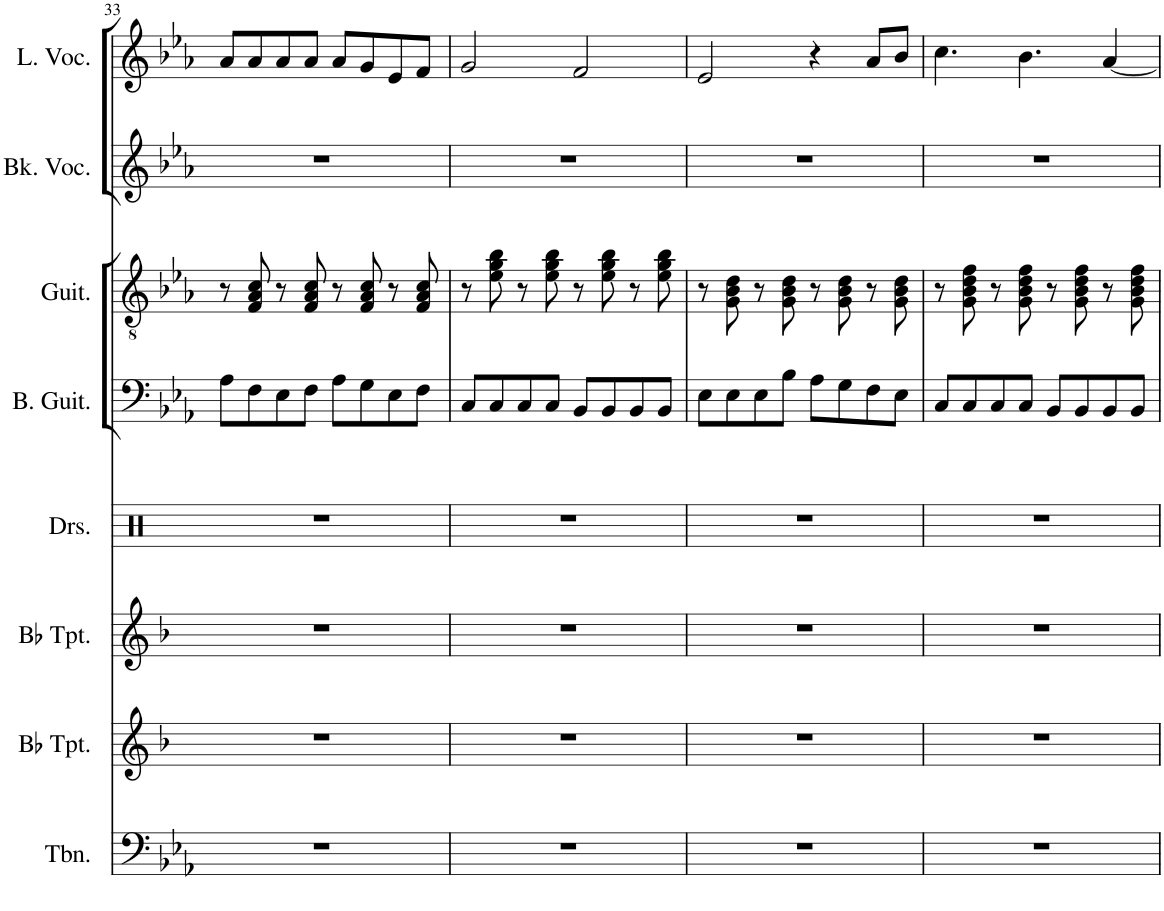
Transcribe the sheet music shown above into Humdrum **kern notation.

**kern	**kern	**kern	**kern	**kern	**kern	**kern	**kern
*part8	*part7	*part6	*part5	*part4	*part3	*part2	*part1
*staff8	*staff7	*staff6	*staff5	*staff4	*staff3	*staff2	*staff1
*I"Trombone	*I"Bb Trumpet	*I"Bb Trumpet	*I"Drumset	*I"Bass Guitar	*I"Acoustic Guitar	*I"Backing Vocals	*I"Lead Vocals
*I'Tbn.	*I'Bb Tpt.	*I'Bb Tpt.	*I'Drs.	*I'B. Guit.	*I'Guit.	*I'Bk. Voc.	*I'L. Voc.
!!LO:PB:g=z
*clefF4	*clefG2	*clefG2	*clefX	*clefF4	*clefGv2	*clefG2	*clefG2
*	*Trd1c2	*Trd1c2	*	*Trd7c12	*	*	*
*k[b-e-a-]	*k[b-]	*k[b-]	*k[]	*k[b-e-a-]	*k[b-e-a-]	*k[b-e-a-]	*k[b-e-a-]
*M4/4	*M4/4	*M4/4	*M4/4	*M4/4	*M4/4	*M4/4	*M4/4
=33	=33	=33	=33	=33	=33	=33	=33
1r	1r	1r	1r	8A-\L	8r	1r	8a-/L
.	.	.	.	8F\	8F/ 8A-/ 8c/	.	8a-/
.	.	.	.	8E-\	8r	.	8a-/
.	.	.	.	8F\J	8F/ 8A-/ 8c/	.	8a-/J
.	.	.	.	8A-\L	8r	.	8a-/L
.	.	.	.	8G\	8F/ 8A-/ 8c/	.	8g/
.	.	.	.	8E-\	8r	.	8e-/
.	.	.	.	8F\J	8F/ 8A-/ 8c/	.	8f/J
=34	=34	=34	=34	=34	=34	=34	=34
1r	1r	1r	1r	8C/L	8r	1r	2g/
.	.	.	.	8C/	8e-\ 8g\ 8b-\	.	.
.	.	.	.	8C/	8r	.	.
.	.	.	.	8C/J	8e-\ 8g\ 8b-\	.	.
.	.	.	.	8BB-/L	8r	.	2f/
.	.	.	.	8BB-/	8e-\ 8g\ 8b-\	.	.
.	.	.	.	8BB-/	8r	.	.
.	.	.	.	8BB-/J	8e-\ 8g\ 8b-\	.	.
=35	=35	=35	=35	=35	=35	=35	=35
1r	1r	1r	1r	8E-\L	8r	1r	2e-/
.	.	.	.	8E-\	8G\ 8B-\ 8d\	.	.
.	.	.	.	8E-\	8r	.	.
.	.	.	.	8B-\J	8G\ 8B-\ 8d\	.	.
.	.	.	.	8A-\L	8r	.	4r
.	.	.	.	8G\	8G\ 8B-\ 8d\	.	.
.	.	.	.	8F\	8r	.	8a-/L
.	.	.	.	8E-\J	8G\ 8B-\ 8d\	.	8b-/J
=36	=36	=36	=36	=36	=36	=36	=36
1r	1r	1r	1r	8C/L	8r	1r	4.cc\
.	.	.	.	8C/	8G\ 8B-\ 8d\ 8f\	.	.
.	.	.	.	8C/	8r	.	.
.	.	.	.	8C/J	8G\ 8B-\ 8d\ 8f\	.	4.b-\
.	.	.	.	8BB-/L	8r	.	.
.	.	.	.	8BB-/	8G\ 8B-\ 8d\ 8f\	.	.
.	.	.	.	8AA-/	8r	.	[4a-/
.	.	.	.	8BB-/J	8G\ 8B-\ 8d\ 8f\	.	.
=	=	=	=	=	=	=	=
*-	*-	*-	*-	*-	*-	*-	*-
